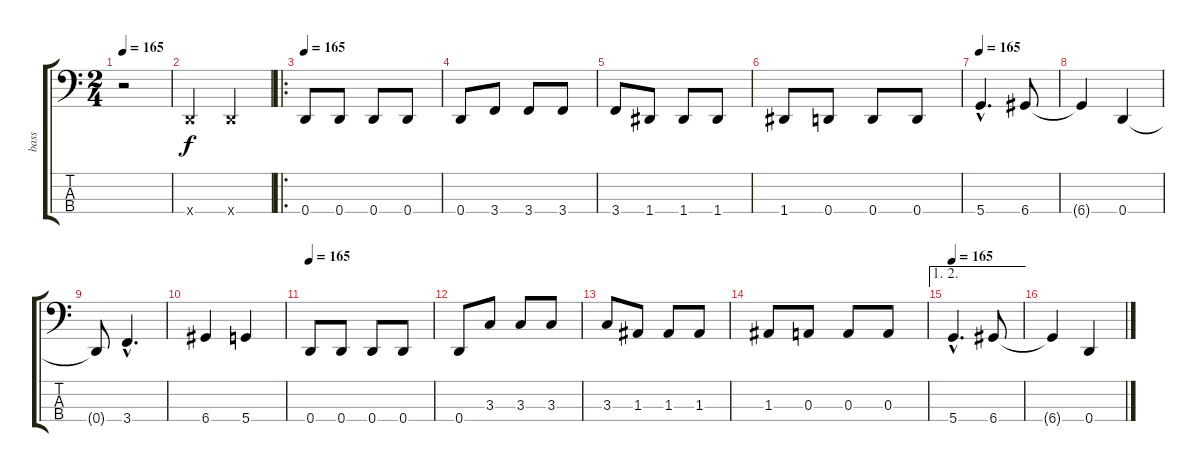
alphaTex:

\track ("bass" "bass") {instrument electricbassfinger}
\staff {score tabs}
\tuning (G2 D2 A1 D1) {hide}
\ts (2 4)
\tempo 165
\clef f4
\ks c
r.2{dy f} |
0.4{x}.4 0.4{x}.4 |
\ro
\tempo 165
0.4.8 0.4.8 0.4.8 0.4.8 |
0.4.8 3.4.8 3.4.8 3.4.8 |
3.4.8 1.4.8 1.4.8 1.4.8 |
1.4.8 0.4.8 0.4.8 0.4.8 |
\tempo 165
5.4{hac}.4{d} 6.4.8 |
6.4{t}.4 0.4.4 |
0.4{t}.8 3.4{hac}.4{d} |
6.4.4 5.4.4 |
\tempo 165
0.4.8 0.4.8 0.4.8 0.4.8 |
0.4.8 3.3.8 3.3.8 3.3.8 |
3.3.8 1.3.8 1.3.8 1.3.8 |
1.3.8 0.3.8 0.3.8 0.3.8 |
\ae (1 2)
\tempo 165
5.4{hac}.4{d} 6.4.8 |
6.4{t}.4 0.4.4
